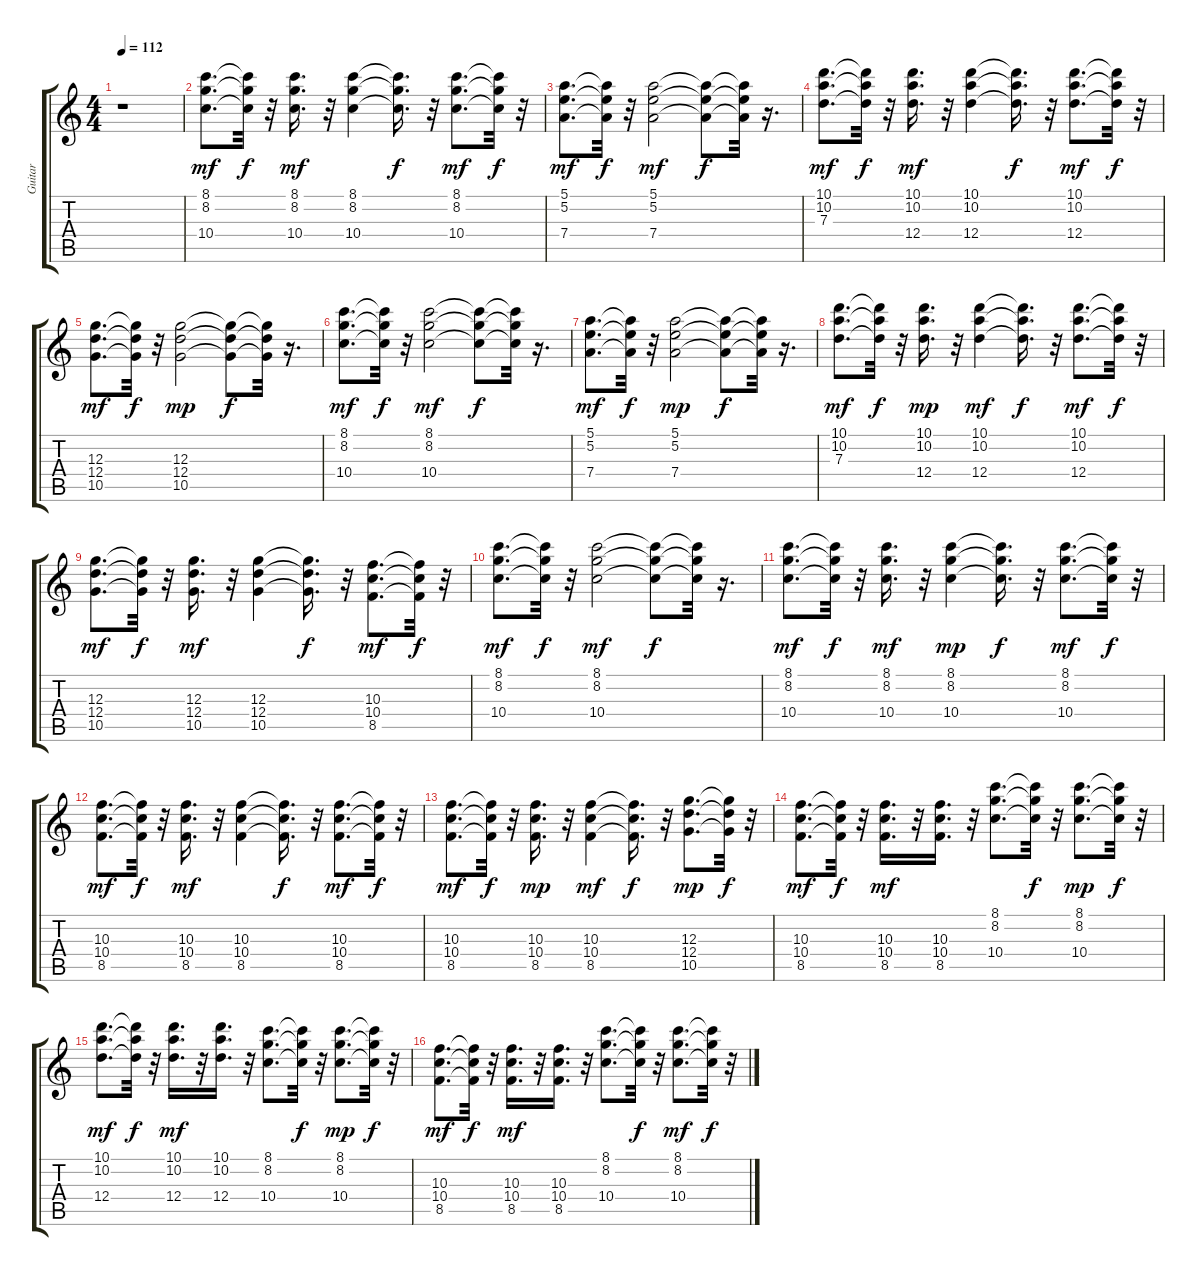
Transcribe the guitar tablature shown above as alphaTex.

\track ("Guitar" "Guitar") {instrument acousticguitarsteel}
\staff {score tabs}
\tuning (E4 B3 G3 D3 A2 E2) {hide}
\ts (4 4)
\tempo 112
\clef g2
\ks c
r.1{dy f} |
(8.1 8.2 10.4).8{d dy mf} (8.1{t} 8.2{t} 10.4{t}).32{dy f} r.32 (8.1 8.2 10.4).16{d dy mf} r.32 (8.1 8.2 10.4).4 (8.1{t} 8.2{t} 10.4{t}).16{d dy f} r.32 (8.1 8.2 10.4).8{d dy mf} (8.1{t} 8.2{t} 10.4{t}).32{dy f} r.32 |
(5.1 5.2 7.4).8{d dy mf} (5.1{t} 5.2{t} 7.4{t}).32{dy f} r.32 (5.1 5.2 7.4).2{dy mf} (5.1{t} 5.2{t} 7.4{t}).8{dy f} (5.1{t} 5.2{t} 7.4{t}).32 r.16{d} |
(10.1 10.2 7.3).8{d dy mf} (10.1{t} 10.2{t} 7.3{t}).32{dy f} r.32 (10.1 10.2 12.4).16{d dy mf} r.32 (10.1 10.2 12.4).4 (10.1{t} 10.2{t} 12.4{t}).16{d dy f} r.32 (10.1 10.2 12.4).8{d dy mf} (10.1{t} 10.2{t} 12.4{t}).32{dy f} r.32 |
(12.3 12.4 10.5).8{d dy mf} (12.3{t} 12.4{t} 10.5{t}).32{dy f} r.32 (12.3 12.4 10.5).2{dy mp} (12.3{t} 12.4{t} 10.5{t}).8{dy f} (12.3{t} 12.4{t} 10.5{t}).32 r.16{d} |
(8.1 8.2 10.4).8{d dy mf} (8.1{t} 8.2{t} 10.4{t}).32{dy f} r.32 (8.1 8.2 10.4).2{dy mf} (8.1{t} 8.2{t} 10.4{t}).8{dy f} (8.1{t} 8.2{t} 10.4{t}).32 r.16{d} |
(5.1 5.2 7.4).8{d dy mf} (5.1{t} 5.2{t} 7.4{t}).32{dy f} r.32 (5.1 5.2 7.4).2{dy mp} (5.1{t} 5.2{t} 7.4{t}).8{dy f} (5.1{t} 5.2{t} 7.4{t}).32 r.16{d} |
(10.1 10.2 7.3).8{d dy mf} (10.1{t} 10.2{t} 7.3{t}).32{dy f} r.32 (10.1 10.2 12.4).16{d dy mp} r.32 (10.1 10.2 12.4).4{dy mf} (10.1{t} 10.2{t} 12.4{t}).16{d dy f} r.32 (10.1 10.2 12.4).8{d dy mf} (10.1{t} 10.2{t} 12.4{t}).32{dy f} r.32 |
(12.3 12.4 10.5).8{d dy mf} (12.3{t} 12.4{t} 10.5{t}).32{dy f} r.32 (12.3 12.4 10.5).16{d dy mf} r.32 (12.3 12.4 10.5).4 (12.3{t} 12.4{t} 10.5{t}).16{d dy f} r.32 (10.3 10.4 8.5).8{d dy mf} (10.3{t} 10.4{t} 8.5{t}).32{dy f} r.32 |
(8.1 8.2 10.4).8{d dy mf} (8.1{t} 8.2{t} 10.4{t}).32{dy f} r.32 (8.1 8.2 10.4).2{dy mf} (8.1{t} 8.2{t} 10.4{t}).8{dy f} (8.1{t} 8.2{t} 10.4{t}).32 r.16{d} |
(8.1 8.2 10.4).8{d dy mf} (8.1{t} 8.2{t} 10.4{t}).32{dy f} r.32 (8.1 8.2 10.4).16{d dy mf} r.32 (8.1 8.2 10.4).4{dy mp} (8.1{t} 8.2{t} 10.4{t}).16{d dy f} r.32 (8.1 8.2 10.4).8{d dy mf} (8.1{t} 8.2{t} 10.4{t}).32{dy f} r.32 |
(10.3 10.4 8.5).8{d dy mf} (10.3{t} 10.4{t} 8.5{t}).32{dy f} r.32 (10.3 10.4 8.5).16{d dy mf} r.32 (10.3 10.4 8.5).4 (10.3{t} 10.4{t} 8.5{t}).16{d dy f} r.32 (10.3 10.4 8.5).8{d dy mf} (10.3{t} 10.4{t} 8.5{t}).32{dy f} r.32 |
(10.3 10.4 8.5).8{d dy mf} (10.3{t} 10.4{t} 8.5{t}).32{dy f} r.32 (10.3 10.4 8.5).16{d dy mp} r.32 (10.3 10.4 8.5).4{dy mf} (10.3{t} 10.4{t} 8.5{t}).16{d dy f} r.32 (12.3 12.4 10.5).8{d dy mp} (12.3{t} 12.4{t} 10.5{t}).32{dy f} r.32 |
(10.3 10.4 8.5).8{d dy mf} (10.3{t} 10.4{t} 8.5{t}).32{dy f} r.32 (10.3 10.4 8.5).16{d dy mf} r.32 (10.3 10.4 8.5).16{d} r.32 (8.1 8.2 10.4).8{d} (8.1{t} 8.2{t} 10.4{t}).32{dy f} r.32 (8.1 8.2 10.4).8{d dy mp} (8.1{t} 8.2{t} 10.4{t}).32{dy f} r.32 |
(10.1 10.2 12.4).8{d dy mf} (10.1{t} 10.2{t} 12.4{t}).32{dy f} r.32 (10.1 10.2 12.4).16{d dy mf} r.32 (10.1 10.2 12.4).16{d} r.32 (8.1 8.2 10.4).8{d} (8.1{t} 8.2{t} 10.4{t}).32{dy f} r.32 (8.1 8.2 10.4).8{d dy mp} (8.1{t} 8.2{t} 10.4{t}).32{dy f} r.32 |
(10.3 10.4 8.5).8{d dy mf} (10.3{t} 10.4{t} 8.5{t}).32{dy f} r.32 (10.3 10.4 8.5).16{d dy mf} r.32 (10.3 10.4 8.5).16{d} r.32 (8.1 8.2 10.4).8{d} (8.1{t} 8.2{t} 10.4{t}).32{dy f} r.32 (8.1 8.2 10.4).8{d dy mf} (8.1{t} 8.2{t} 10.4{t}).32{dy f} r.32
